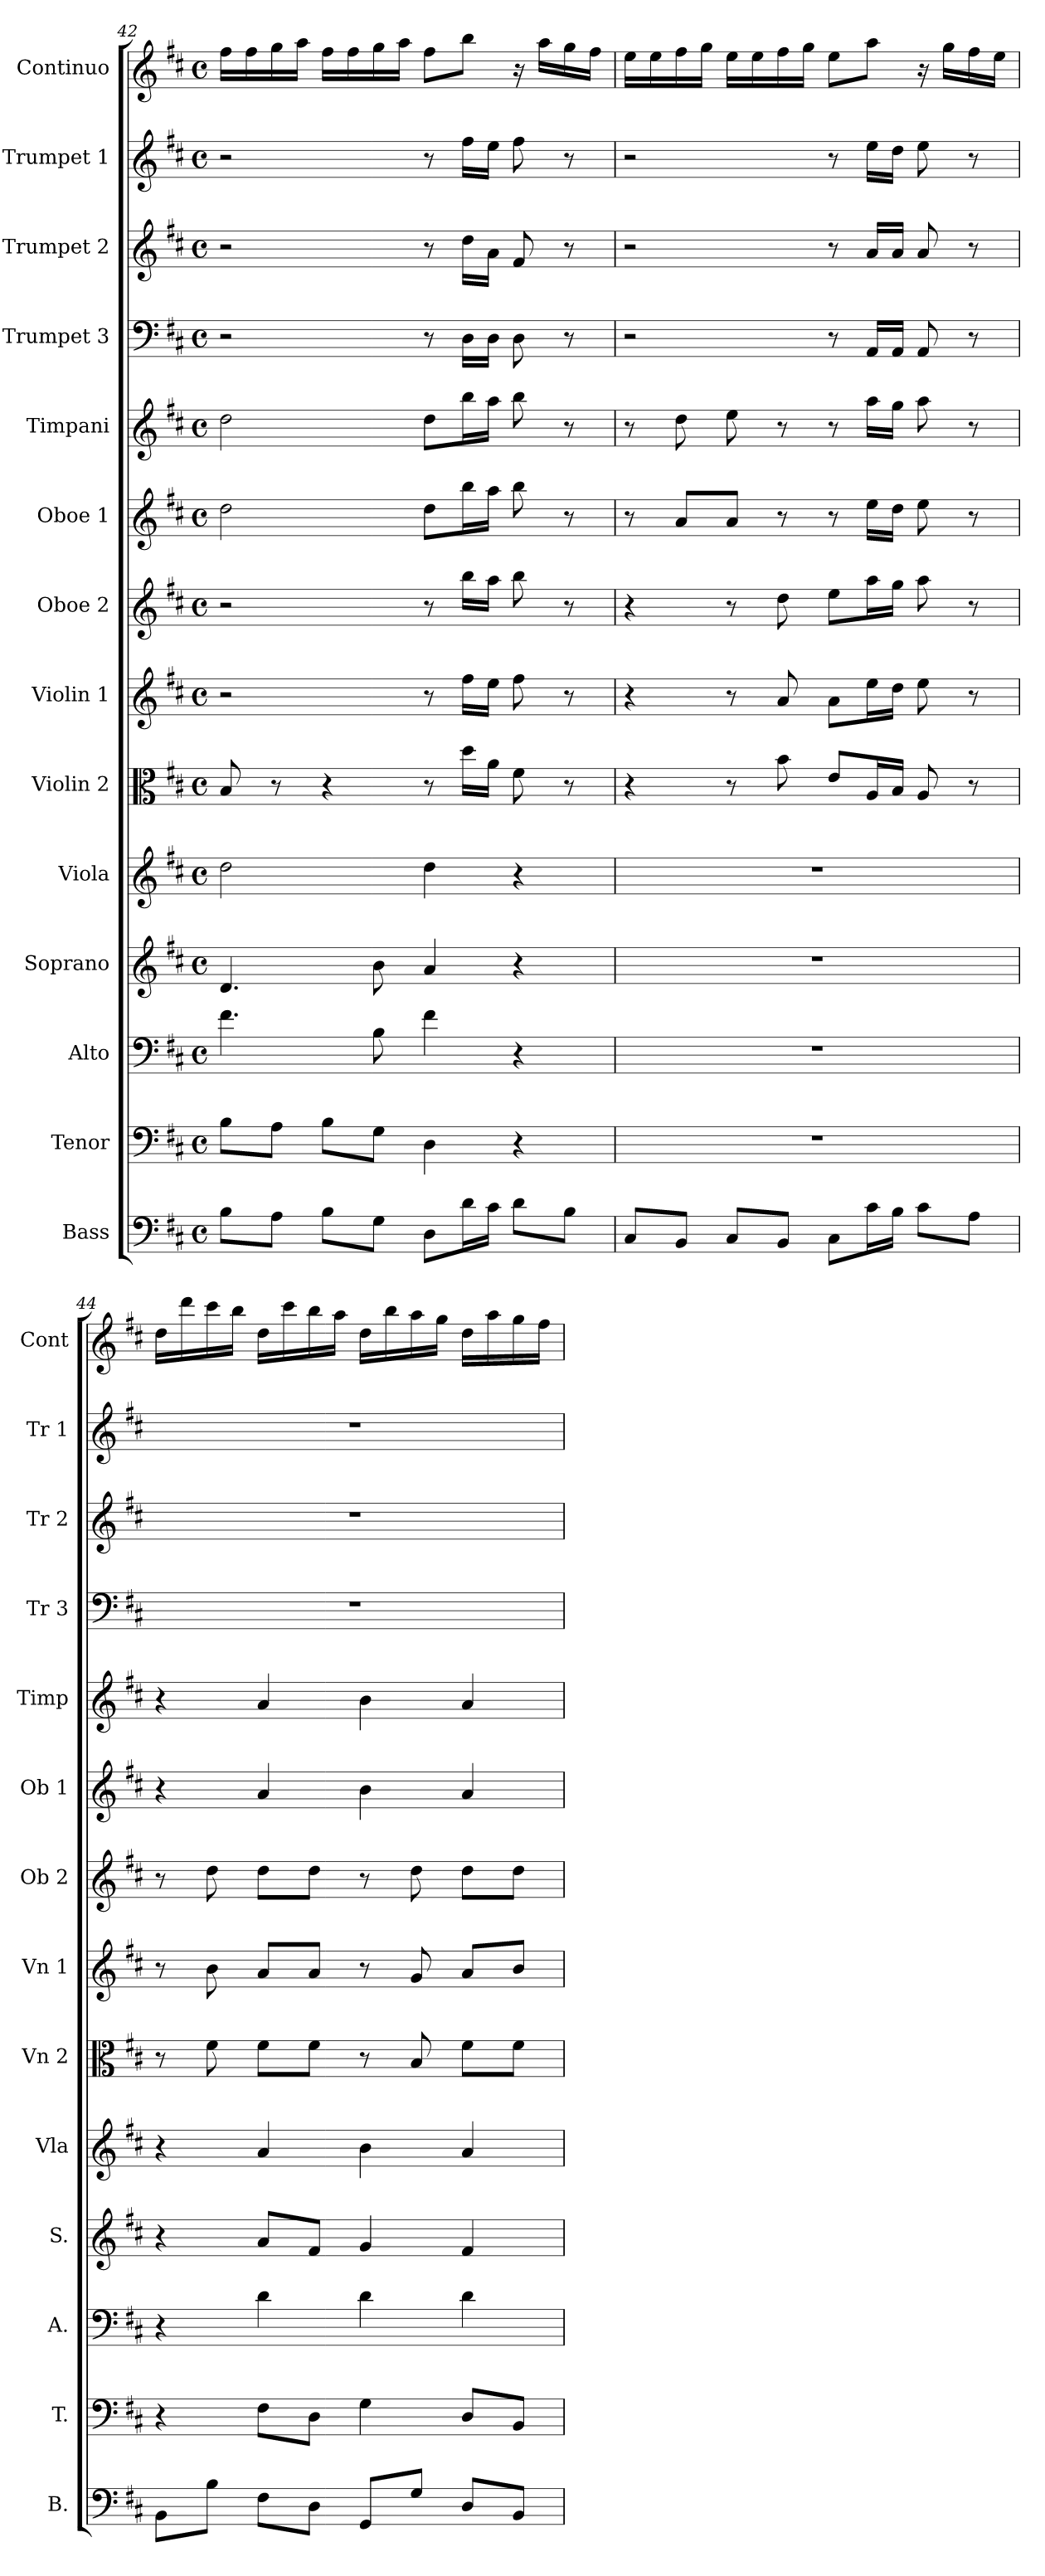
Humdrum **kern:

**kern	**kern	**kern	**kern	**kern	**kern	**kern	**kern	**kern	**kern	**kern	**kern	**kern	**kern
*part14	*part13	*part12	*part11	*part10	*part9	*part8	*part7	*part6	*part5	*part4	*part3	*part2	*part1
*staff14	*staff13	*staff12	*staff11	*staff10	*staff9	*staff8	*staff7	*staff6	*staff5	*staff4	*staff3	*staff2	*staff1
*I"Bass	*I"Tenor	*I"Alto	*I"Soprano	*I"Viola	*I"Violin 2	*I"Violin 1	*I"Oboe 2	*I"Oboe 1	*I"Timpani	*I"Trumpet 3	*I"Trumpet 2	*I"Trumpet 1	*I"Continuo
*I'B.	*I'T.	*I'A.	*I'S.	*I'Vla	*I'Vn 2	*I'Vn 1	*I'Ob 2	*I'Ob 1	*I'Timp	*I'Tr 3	*I'Tr 2	*I'Tr 1	*I'Cont
!!LO:PB:g=z
*clefF4	*clefF4	*clefF4	*clefG2	*clefG2	*clefC3	*clefG2	*clefG2	*clefG2	*clefG2	*clefF4	*clefG2	*clefG2	*clefG2
*k[f#c#]	*k[f#c#]	*k[f#c#]	*k[f#c#]	*k[f#c#]	*k[f#c#]	*k[f#c#]	*k[f#c#]	*k[f#c#]	*k[f#c#]	*k[f#c#]	*k[f#c#]	*k[f#c#]	*k[f#c#]
*D:	*D:	*D:	*D:	*D:	*D:	*D:	*D:	*D:	*D:	*D:	*D:	*D:	*D:
*M4/4	*M4/4	*M4/4	*M4/4	*M4/4	*M4/4	*M4/4	*M4/4	*M4/4	*M4/4	*M4/4	*M4/4	*M4/4	*M4/4
*met(c)	*met(c)	*met(c)	*met(c)	*met(c)	*met(c)	*met(c)	*met(c)	*met(c)	*met(c)	*met(c)	*met(c)	*met(c)	*met(c)
=42	=42	=42	=42	=42	=42	=42	=42	=42	=42	=42	=42	=42	=42
8B\L	8B\L	4.f#\	4.d/	2dd\	8B/	2r	2r	2dd\	2dd\	2r	2r	2r	16ff#\LL
.	.	.	.	.	.	.	.	.	.	.	.	.	16ff#\
8A\J	8A\J	.	.	.	8r	.	.	.	.	.	.	.	16gg\
.	.	.	.	.	.	.	.	.	.	.	.	.	16aa\JJ
8B\L	8B\L	.	.	.	4r	.	.	.	.	.	.	.	16ff#\LL
.	.	.	.	.	.	.	.	.	.	.	.	.	16ff#\
8G\J	8G\J	8B\	8b\	.	.	.	.	.	.	.	.	.	16gg\
.	.	.	.	.	.	.	.	.	.	.	.	.	16aa\JJ
8D\L	4D\	4f#\	4a/	4dd\	8r	8r	8r	8dd\L	8dd\L	8r	8r	8r	8ff#\L
16d\L	.	.	.	.	16dd\LL	16ff#\LL	16bb\LL	16bb\L	16bb\L	16D\LL	16dd\LL	16ff#\LL	8bb\J
16c#\JJ	.	.	.	.	16a\JJ	16ee\JJ	16aa\JJ	16aa\JJ	16aa\JJ	16D\JJ	16a\JJ	16ee\JJ	.
8d\L	4r	4r	4r	4r	8f#\	8ff#\	8bb\	8bb\	8bb\	8D\	8f#/	8ff#\	16r
.	.	.	.	.	.	.	.	.	.	.	.	.	16aa\LL
8B\J	.	.	.	.	8r	8r	8r	8r	8r	8r	8r	8r	16gg\
.	.	.	.	.	.	.	.	.	.	.	.	.	16ff#\JJ
=43	=43	=43	=43	=43	=43	=43	=43	=43	=43	=43	=43	=43	=43
8C#/L	1r	1r	1r	1r	4r	4r	4r	8r	8r	2r	2r	2r	16ee\LL
.	.	.	.	.	.	.	.	.	.	.	.	.	16ee\
8BB/J	.	.	.	.	.	.	.	8a/L	8dd\	.	.	.	16ff#\
.	.	.	.	.	.	.	.	.	.	.	.	.	16gg\JJ
8C#/L	.	.	.	.	8r	8r	8r	8a/J	8ee\	.	.	.	16ee\LL
.	.	.	.	.	.	.	.	.	.	.	.	.	16ee\
8BB/J	.	.	.	.	8b\	8a/	8dd\	8r	8r	.	.	.	16ff#\
.	.	.	.	.	.	.	.	.	.	.	.	.	16gg\JJ
8C#\L	.	.	.	.	8e/L	8a\L	8ee\L	8r	8r	8r	8r	8r	8ee\L
16c#\L	.	.	.	.	16A/L	16ee\L	16aa\L	16ee\LL	16aa\LL	16AA/LL	16a/LL	16ee\LL	8aa\J
16B\JJ	.	.	.	.	16B/JJ	16dd\JJ	16gg\JJ	16dd\JJ	16gg\JJ	16AA/JJ	16a/JJ	16dd\JJ	.
8c#\L	.	.	.	.	8A/	8ee\	8aa\	8ee\	8aa\	8AA/	8a/	8ee\	16r
.	.	.	.	.	.	.	.	.	.	.	.	.	16gg\LL
8A\J	.	.	.	.	8r	8r	8r	8r	8r	8r	8r	8r	16ff#\
.	.	.	.	.	.	.	.	.	.	.	.	.	16ee\JJ
=44	=44	=44	=44	=44	=44	=44	=44	=44	=44	=44	=44	=44	=44
8BB\L	4r	4r	4r	4r	8r	8r	8r	4r	4r	1r	1r	1r	16dd\LL
.	.	.	.	.	.	.	.	.	.	.	.	.	16ddd\
8B\J	.	.	.	.	8f#\	8b\	8dd\	.	.	.	.	.	16ccc#\
.	.	.	.	.	.	.	.	.	.	.	.	.	16bb\JJ
8F#\L	8F#\L	4d\	8a/L	4a/	8f#\L	8a/L	8dd\L	4a/	4a/	.	.	.	16dd\LL
.	.	.	.	.	.	.	.	.	.	.	.	.	16ccc#\
8D\J	8D\J	.	8f#/J	.	8f#\J	8a/J	8dd\J	.	.	.	.	.	16bb\
.	.	.	.	.	.	.	.	.	.	.	.	.	16aa\JJ
8GG/L	4G\	4d\	4g/	4b\	8r	8r	8r	4b\	4b\	.	.	.	16dd\LL
.	.	.	.	.	.	.	.	.	.	.	.	.	16bb\
8G/J	.	.	.	.	8B/	8g/	8dd\	.	.	.	.	.	16aa\
.	.	.	.	.	.	.	.	.	.	.	.	.	16gg\JJ
8D/L	8D/L	4d\	4f#/	4a/	8f#\L	8a/L	8dd\L	4a/	4a/	.	.	.	16dd\LL
.	.	.	.	.	.	.	.	.	.	.	.	.	16aa\
8BB/J	8BB/J	.	.	.	8f#\J	8b/J	8dd\J	.	.	.	.	.	16gg\
.	.	.	.	.	.	.	.	.	.	.	.	.	16ff#\JJ
=	=	=	=	=	=	=	=	=	=	=	=	=	=
*-	*-	*-	*-	*-	*-	*-	*-	*-	*-	*-	*-	*-	*-
